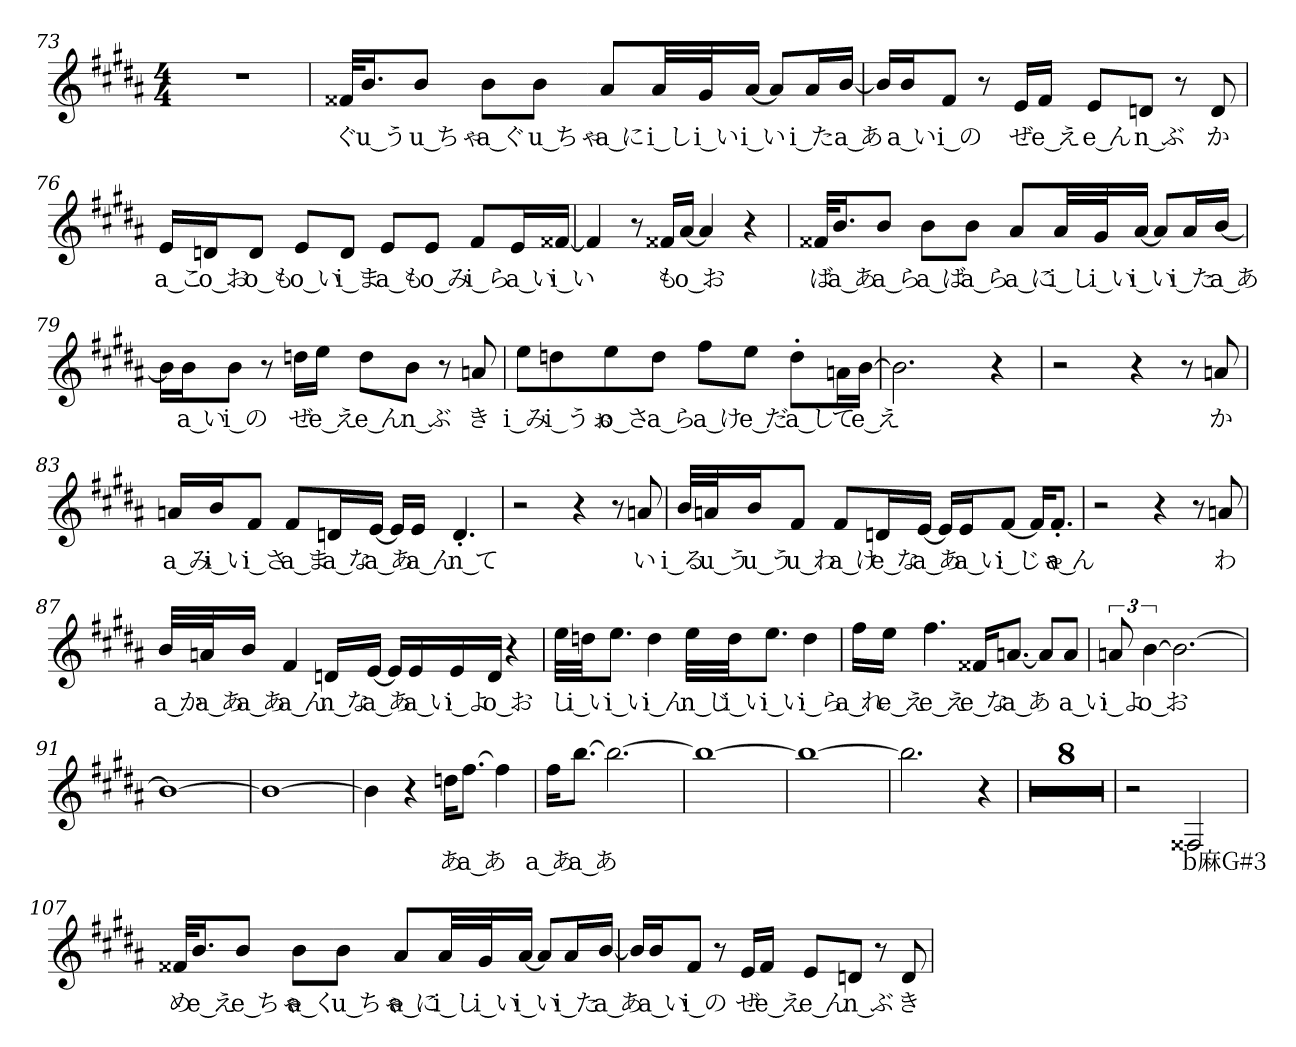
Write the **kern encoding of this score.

**kern	**text
*part1	*part1
*staff1	*staff1
*clefG2	*
*k[f#c#g#d#a#]	*
*M4/4	*
=73	=73
1r	.
=74	=74
32f##XKLL	- ぐ
16.bJ	u う
8bJ	u ちゃ
8bL	a ぐ
8bJ	u ちゃ
8a#L	a に
32a#LL	i し
32g#J	i い
[16a#JJ	i い
8a#L]	.
16a#L	i た
[16bJJ	a あ
=75	=75
16bLL]	.
16bJ	a い
8f#J	i の
8r	.
16eLL	- ぜ
16f#JJ	e え
8eL	e ん
8dnJ	n ぶ
8r	.
8d	- か
=76	=76
16eLL	a こ
16dnJ	o お
8dJ	o も
8eL	o い
8dJ	i ま
8eL	a も
8eJ	o み
8f#L	i ら
16eL	a い
[16f##XJJ	i い
=77	=77
4f##]	.
8r	.
16f##XLL	- も
[16a#JJ	o お
4a#]	.
4r	.
=78	=78
32f##XKLL	- ば
16.bJ	a あ
8bJ	a ら
8bL	a ば
8bJ	a ら
8a#L	a に
32a#LL	i し
32g#J	i い
[16a#JJ	i い
8a#L]	.
16a#L	i た
[16bJJ	a あ
=79	=79
16bLL]	.
16bJ	a い
8bJ	i の
8r	.
16ddnLL	- ぜ
16eeJJ	e え
8ddL	e ん
8bJ	n ぶ
8r	.
8an	- き
=80	=80
8eeL	i み
8ddn	i うぉ
8ee	o さ
8ddJ	a ら
8ff#L	a け
8eeJ	e だ
8dd'L	a し
16anL	- て
[16bJJ	e え
=81	=81
2.b]	.
4r	.
=82	=82
2r	.
4r	.
8r	.
8an	- か
=83	=83
16anLL	a み
16bJ	i い
8f#J	i さ
8f#L	a ま
16dnL	a な
[16eJJ	a あ
16eLL]	.
16eJJ	a ん
4.d'	n て
=84	=84
2r	.
4r	.
8r	.
8an	- い
=85	=85
32bLLL	i る
32anJ	u う
16bJ	u う
8f#J	u わ
8f#L	a け
16dnL	e な
[16eJJ	a あ
16eLL]	.
16eJ	a い
[8f#J	i じゃ
16f#KL]	.
8.f#'J	a ん
=86	=86
2r	.
4r	.
8r	.
8an	- わ
=87	=87
32bLLL	a か
32anJ	a あ
16bJJ	a あ
4f#	a ん
16dnLL	n な
[16eJJ	a あ
16eLL]	.
16e	a い
16e	i よ
16dJJ	o お
4r	.
=88	=88
32eeLLL	- し
32ddnJJ	i い
8.eeJ	i い
4dd	i ん
32eeLLL	n じ
32ddJJ	i い
8.eeJ	i い
4dd	i ら
=89	=89
16ff#LL	a れ
16eeJJ	e え
4.ff#	e え
16f##XKL	e な
[8.anJ	a あ
8aL]	.
8aJ	a い
=90	=90
12an	i よ
[6b	o お
2.b_	.
=91	=91
1b_	.
=92	=92
1b_	.
=93	=93
4b]	.
4r	.
16ddnKL	- あ
[8.ff#J	a あ
4ff#]	.
=94	=94
16ff#KL	a あ
[8.bbJ	a あ
2.bb_	.
=95	=95
1bb_	.
=96	=96
1bb_	.
=97	=97
2.bb]	.
4r	.
=98	=98
1r	.
=99	=99
1r	.
=100	=100
1r	.
=101	=101
1r	.
=102	=102
1r	.
=103	=103
1r	.
=104	=104
1r	.
=105	=105
1r	.
=106	=106
2r	.
2F##X	b麻G#3
=107	=107
32f##XKLL	- め
16.bJ	e え
8bJ	e ちゃ
8bL	a く
8bJ	u ちゃ
8a#L	a に
32a#LL	i し
32g#J	i い
[16a#JJ	i い
8a#L]	.
16a#L	i た
[16bJJ	a あ
=108	=108
16bLL]	.
16bJ	a い
8f#J	i の
8r	.
16eLL	- ぜ
16f#JJ	e え
8eL	e ん
8dnJ	n ぶ
8r	.
8d	- き
=	=
*-	*-
